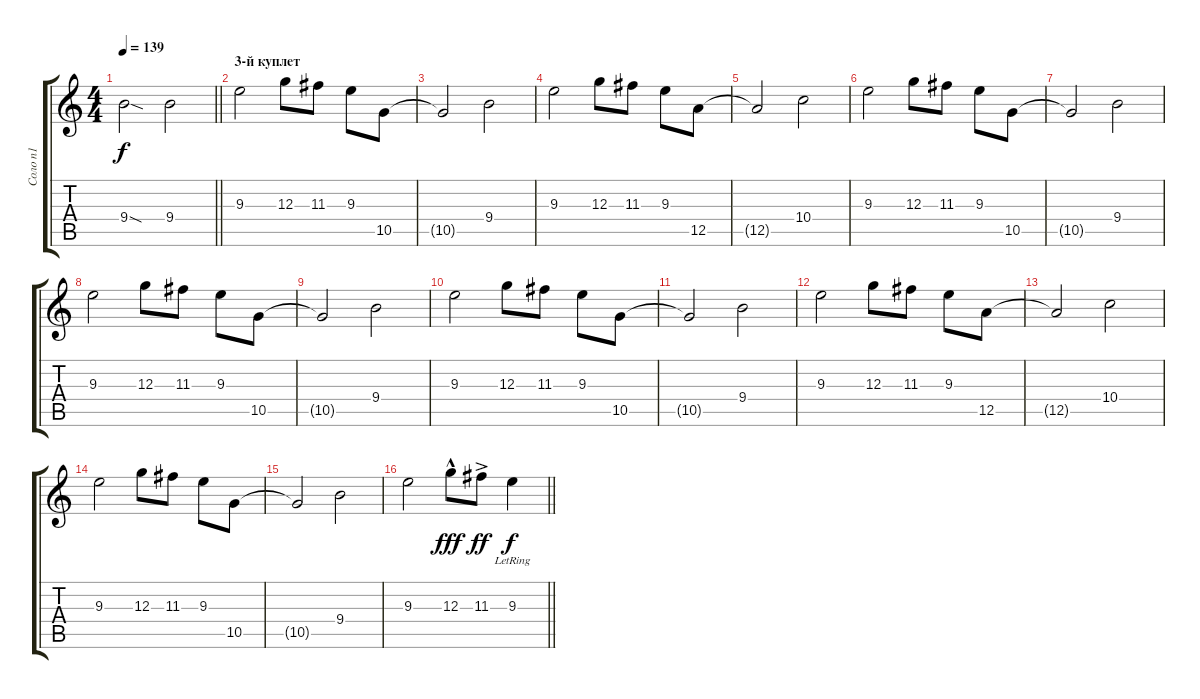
\track ("Соло п1" "Соло п1") {instrument distortionguitar}
\staff {score tabs}
\tuning (E4 B3 G3 D3 A2 E2) {hide}
\ts (4 4)
\tempo 139
\clef g2
\barLineRight lightlight
\ks c
9.4{sod t}.2{dy f} 9.4.2 |
\section ("" "3-й куплет")
9.3.2 12.3.8 11.3.8 9.3.8 10.5.8 |
10.5{t}.2 9.4.2 |
9.3.2 12.3.8 11.3.8 9.3.8 12.5.8 |
12.5{t}.2 10.4.2 |
9.3.2 12.3.8 11.3.8 9.3.8 10.5.8 |
10.5{t}.2 9.4.2 |
9.3.2 12.3.8 11.3.8 9.3.8 10.5.8 |
10.5{t}.2 9.4.2 |
9.3.2 12.3.8 11.3.8 9.3.8 10.5.8 |
10.5{t}.2 9.4.2 |
9.3.2 12.3.8 11.3.8 9.3.8 12.5.8 |
12.5{t}.2 10.4.2 |
9.3.2 12.3.8 11.3.8 9.3.8 10.5.8 |
10.5{t}.2 9.4.2 |
\barLineRight lightlight
9.3.2 12.3{hac}.8{dy fff} 11.3{ac}.8{dy ff} 9.3{lr}.4{dy f}
